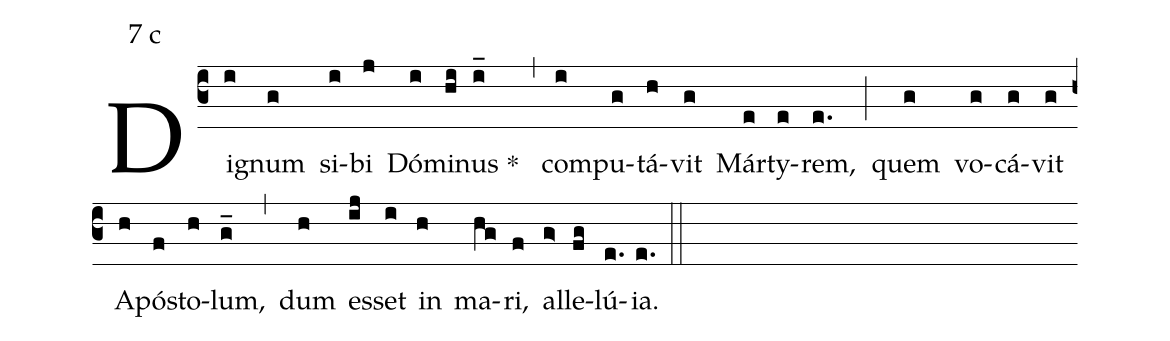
mode:7 c;
%%
(c3) Di(i)gnum(g) si(i)bi(j) Dó(i)mi(hi)nus(i_) *()(,) com(i)pu(g)tá(h)vit(g) Már(e)ty(e)rem,(e.) (;) quem(g) vo(g)cá(g)vit(g) A(h)pó(f)sto(h)lum,(g_) (,)  dum(h) es(ij)set(i) in(h) ma(hg)ri,(f) al(g>)le(fg)lú(e.){ia}.(e.)  (::)
